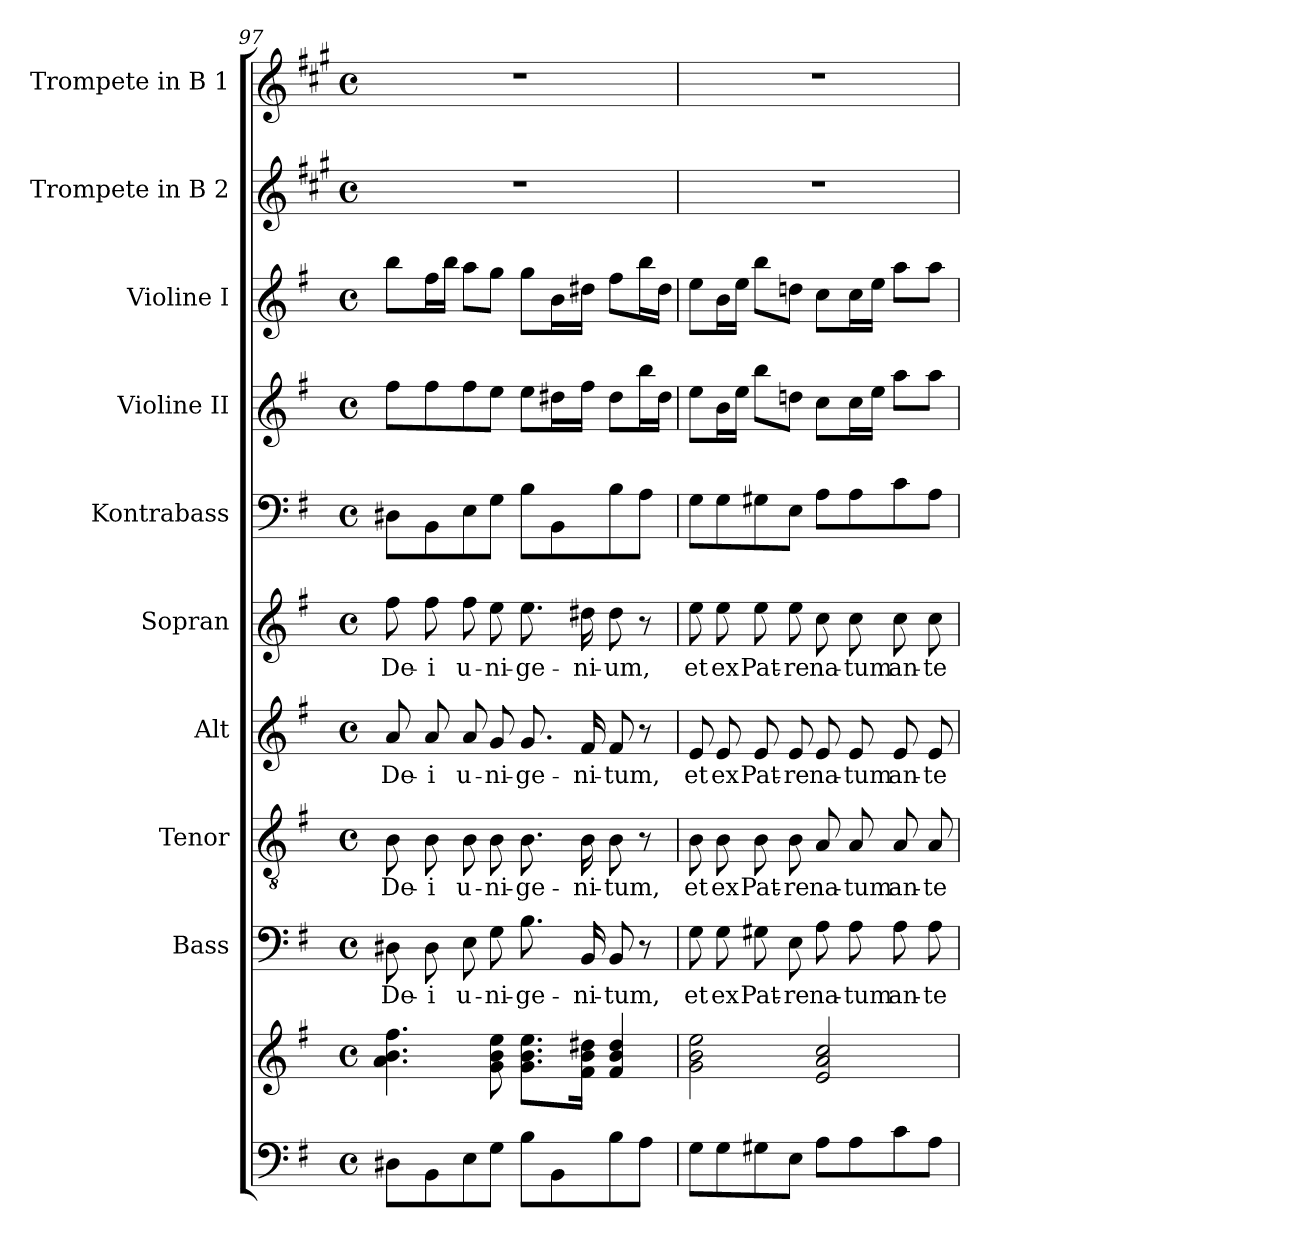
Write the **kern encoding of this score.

**kern	**kern	**kern	**text	**kern	**text	**kern	**text	**kern	**text	**kern	**kern	**kern	**kern	**kern
*part10	*part10	*part9	*part9	*part8	*part8	*part7	*part7	*part6	*part6	*part5	*part4	*part3	*part2	*part1
*staff11	*staff10	*staff9	*staff9	*staff8	*staff8	*staff7	*staff7	*staff6	*staff6	*staff5	*staff4	*staff3	*staff2	*staff1
*	*	*I"Bass	*	*I"Tenor	*	*I"Alt	*	*I"Sopran	*	*I"Kontrabass	*I"Violine II	*I"Violine I	*I"Trompete in B 2	*I"Trompete in B 1
*	*	*I'B.	*	*I'T.	*	*I'A.	*	*I'S.	*	*I'Kb.	*I'Vl. II	*I'Vl. I	*I'Tr. 2	*I'Tr. 1
*clefF4	*clefG2	*clefF4	*	*clefGv2	*	*clefG2	*	*clefG2	*	*clefF4	*clefG2	*clefG2	*clefG2	*clefG2
*	*	*	*	*	*	*	*	*	*	*ITrd7c12	*	*	*ITrd1c2	*ITrd1c2
*k[f#]	*k[f#]	*k[f#]	*	*k[f#]	*	*k[f#]	*	*k[f#]	*	*k[f#]	*k[f#]	*k[f#]	*k[f#]	*k[f#]
*G:	*G:	*G:	*	*G:	*	*G:	*	*G:	*	*G:	*G:	*G:	*G:	*G:
*M4/4	*M4/4	*M4/4	*	*M4/4	*	*M4/4	*	*M4/4	*	*M4/4	*M4/4	*M4/4	*M4/4	*M4/4
*met(c)	*met(c)	*met(c)	*	*met(c)	*	*met(c)	*	*met(c)	*	*met(c)	*met(c)	*met(c)	*met(c)	*met(c)
=97	=97	=97	=97	=97	=97	=97	=97	=97	=97	=97	=97	=97	=97	=97
!	!	!	!LO:LY:b	!	!LO:LY:b	!	!LO:LY:b	!	!LO:LY:b	!	!	!	!	!
8D#X\L	4.a\ 4.b\ 4.ff#\	8D#X\	De-	8B\	De-	8a/	De-	8ff#\	De-	8DD#X\L	8ff#\L	8bb\L	1r	1r
!	!	!	!LO:LY:b	!	!LO:LY:b	!	!LO:LY:b	!	!LO:LY:b	!	!	!	!	!
8BB\	.	8D#\	-i	8B\	-i	8a/	-i	8ff#\	-i	8BBB\	8ff#\	16ff#\L	.	.
.	.	.	.	.	.	.	.	.	.	.	.	16bb\JJ	.	.
!	!	!	!LO:LY:b	!	!LO:LY:b	!	!LO:LY:b	!	!LO:LY:b	!	!	!	!	!
8E\	.	8E\	u-	8B\	u-	8a/	u-	8ff#\	u-	8EE\	8ff#\	8aa\L	.	.
!	!	!	!LO:LY:b	!	!LO:LY:b	!	!LO:LY:b	!	!LO:LY:b	!	!	!	!	!
8G\J	8g\ 8b\ 8ee\	8G\	-ni-	8B\	-ni-	8g/	-ni-	8ee\	-ni-	8GG\J	8ee\J	8gg\J	.	.
!	!	!	!LO:LY:b	!	!LO:LY:b	!	!LO:LY:b	!	!LO:LY:b	!	!	!	!	!
8B\L	8.g\ 8.b\ 8.ee\L	8.B\	-ge-	8.B\	-ge-	8.g/	-ge-	8.ee\	-ge-	8BB\L	8ee\L	8gg\L	.	.
8BB\	.	.	.	.	.	.	.	.	.	8BBB\	16dd#X\L	16b\L	.	.
!	!	!	!LO:LY:b	!	!LO:LY:b	!	!LO:LY:b	!	!LO:LY:b	!	!	!	!	!
.	16f#\ 16b\ 16dd#X\Jk	16BB/	-ni-	16B\	-ni-	16f#/	-ni-	16dd#X\	-ni-	.	16ff#\JJ	16dd#X\JJ	.	.
!	!	!	!LO:LY:b	!	!LO:LY:b	!	!LO:LY:b	!	!LO:LY:b	!	!	!	!	!
8B\	4f#/ 4b/ 4dd#/	8BB/	-tum,	8B\	-tum,	8f#/	-tum,	8dd#\	-um,	8BB\	8dd#\L	8ff#\L	.	.
8A\J	.	8r	.	8r	.	8r	.	8r	.	8AA\J	16bb\L	16bb\L	.	.
.	.	.	.	.	.	.	.	.	.	.	16dd#\JJ	16dd#\JJ	.	.
!!LO:PB:g=z
=98	=98	=98	=98	=98	=98	=98	=98	=98	=98	=98	=98	=98	=98	=98
!	!	!	!LO:LY:b	!	!LO:LY:b	!	!LO:LY:b	!	!LO:LY:b	!	!	!	!	!
8G\L	2g\ 2b\ 2ee\	8G\	et	8B\	et	8e/	et	8ee\	et	8GG\L	8ee\L	8ee\L	1r	1r
!	!	!	!LO:LY:b	!	!LO:LY:b	!	!LO:LY:b	!	!LO:LY:b	!	!	!	!	!
8G\	.	8G\	ex	8B\	ex	8e/	ex	8ee\	ex	8GG\	16b\L	16b\L	.	.
.	.	.	.	.	.	.	.	.	.	.	16ee\JJ	16ee\JJ	.	.
!	!	!	!LO:LY:b	!	!LO:LY:b	!	!LO:LY:b	!	!LO:LY:b	!	!	!	!	!
8G#X\	.	8G#X\	Pat-	8B\	Pat-	8e/	Pat-	8ee\	Pat-	8GG#X\	8bb\L	8bb\L	.	.
!	!	!	!LO:LY:b	!	!LO:LY:b	!	!LO:LY:b	!	!LO:LY:b	!	!	!	!	!
8E\J	.	8E\	-re	8B\	-re	8e/	-re	8ee\	-re	8EE\J	8ddn\J	8ddn\J	.	.
!	!	!	!LO:LY:b	!	!LO:LY:b	!	!LO:LY:b	!	!LO:LY:b	!	!	!	!	!
8A\L	2e/ 2a/ 2cc/	8A\	na-	8A/	na-	8e/	na-	8cc\	na-	8AA\L	8cc\L	8cc\L	.	.
!	!	!	!LO:LY:b	!	!LO:LY:b	!	!LO:LY:b	!	!LO:LY:b	!	!	!	!	!
8A\	.	8A\	-tum	8A/	-tum	8e/	-tum	8cc\	-tum	8AA\	16cc\L	16cc\L	.	.
.	.	.	.	.	.	.	.	.	.	.	16ee\JJ	16ee\JJ	.	.
!	!	!	!LO:LY:b	!	!LO:LY:b	!	!LO:LY:b	!	!LO:LY:b	!	!	!	!	!
8c\	.	8A\	an-	8A/	an-	8e/	an-	8cc\	an-	8C\	8aa\L	8aa\L	.	.
!	!	!	!LO:LY:b	!	!LO:LY:b	!	!LO:LY:b	!	!LO:LY:b	!	!	!	!	!
8A\J	.	8A\	-te	8A/	-te	8e/	-te	8cc\	-te	8AA\J	8aa\J	8aa\J	.	.
=	=	=	=	=	=	=	=	=	=	=	=	=	=	=
*-	*-	*-	*-	*-	*-	*-	*-	*-	*-	*-	*-	*-	*-	*-
